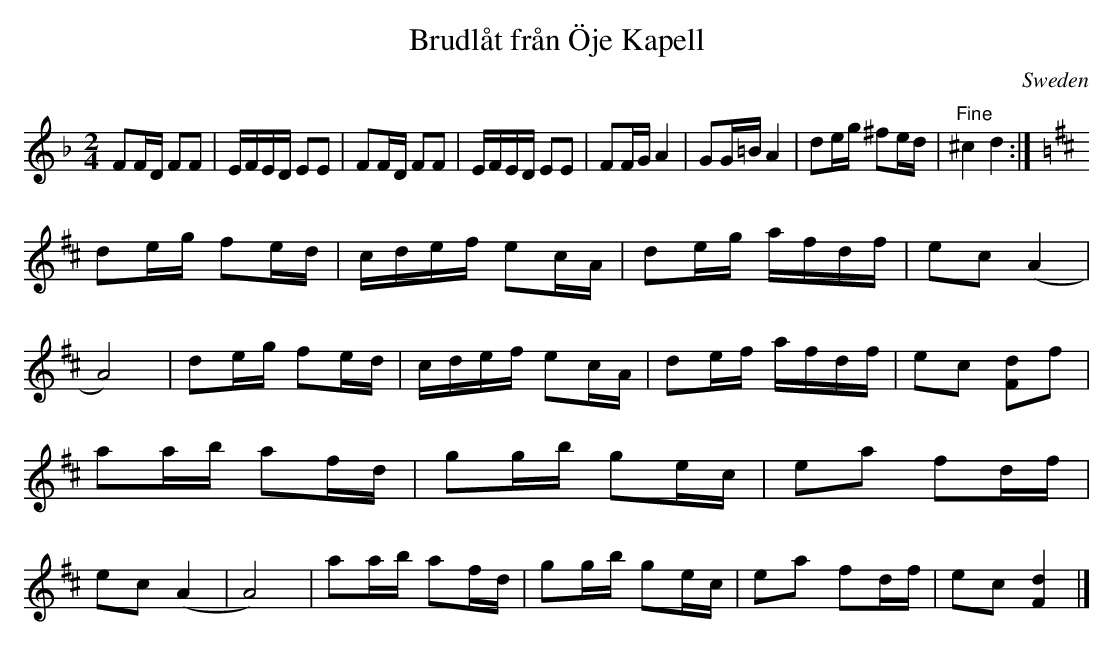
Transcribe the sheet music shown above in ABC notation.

X:1
T:Brudlåt från Öje Kapell
M:2/4
O:Sweden
K:D minor
F2FD F2F2|EFED E2E2|F2FD F2F2|EFED E2E2|\
F2FG A4|G2G=B A4|d2eg ^f2ed|"Fine"^c4 d4:|
K:D
d2eg f2ed|cdef e2cA|d2eg afdf|e2c2 (A4|A8)|\
d2eg f2ed|cdef e2cA|d2ef afdf|e2c2 [d2F2]f2|\
a2ab a2fd|g2gb g2ec|e2a2 f2df|e2c2 (A4|A8)|\
a2ab a2fd|g2gb g2ec|e2a2 f2df|e2c2 [d4F4] |]
